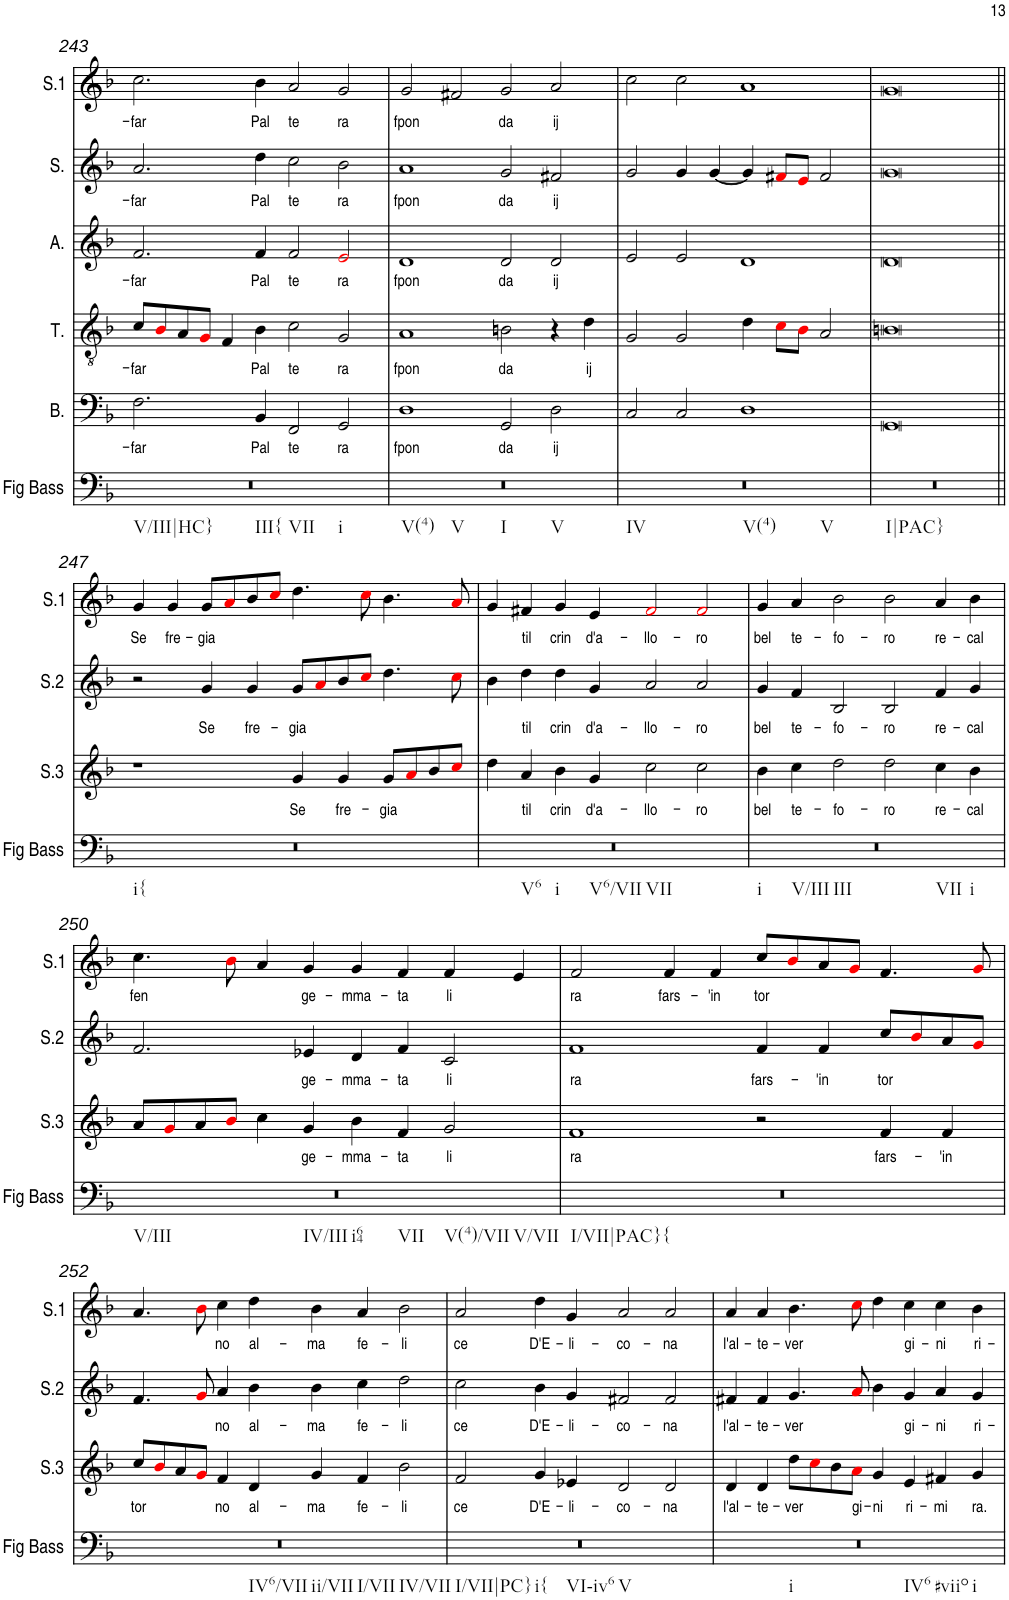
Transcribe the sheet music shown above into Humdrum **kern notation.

**kern	**text	**kern	**text	**kern	**text	**kern	**text	**kern	**text	**kern	**text	**kern	**text
*part7	*part7	*part6	*part6	*part5	*part5	*part4	*part4	*part3	*part3	*part2	*part2	*part1	*part1
*staff7	*staff7	*staff6	*staff6	*staff5	*staff5	*staff4	*staff4	*staff3	*staff3	*staff2	*staff2	*staff1	*staff1
*I"Soprano3	*	*I"Soprano2	*	*I"Bass	*	*I"Tenor	*	*I"Alto	*	*I"Soprano	*	*I"Soprano1	*
*I'S.3	*	*I'S.2	*	*I'B.	*	*I'T.	*	*I'A.	*	*I'S.	*	*I'S.1	*
!!LO:PB:g=z
*clefG2	*	*clefG2	*	*clefF4	*	*clefGv2	*	*clefG2	*	*clefG2	*	*clefG2	*
*k[b-]	*	*k[b-]	*	*k[b-]	*	*k[b-]	*	*k[b-]	*	*k[b-]	*	*k[b-]	*
*M4/2	*	*M4/2	*	*M4/2	*	*M4/2	*	*M4/2	*	*M4/2	*	*M4/2	*
=243	=243	=243	=243	=243	=243	=243	=243	=243	=243	=243	=243	=243	=243
!	!	!	!	!	!LO:LY:b	!	!LO:LY:b	!	!LO:LY:b	!	!LO:LY:b	!	!LO:LY:b
0r	.	0r	.	2.F\	-far	8c/L	-far	2.f/	-far	2.a/	-far	2.cc\	-far
.	.	.	.	.	.	8B-i/	.	.	.	.	.	.	.
.	.	.	.	.	.	8A/	.	.	.	.	.	.	.
.	.	.	.	.	.	8Gi/J	.	.	.	.	.	.	.
.	.	.	.	.	.	4F/	.	.	.	.	.	.	.
!	!	!	!	!	!LO:LY:b	!	!LO:LY:b	!	!LO:LY:b	!	!LO:LY:b	!	!LO:LY:b
.	.	.	.	4BB-/	Pal	4B-\	Pal	4f/	Pal	4dd\	Pal	4b-\	Pal
!	!	!	!	!	!LO:LY:b	!	!LO:LY:b	!	!LO:LY:b	!	!LO:LY:b	!	!LO:LY:b
.	.	.	.	2FF/	te	2c\	te	2f/	te	2cc\	te	2a/	te
!	!	!	!	!	!LO:LY:b	!	!LO:LY:b	!	!LO:LY:b	!	!LO:LY:b	!	!LO:LY:b
.	.	.	.	2GG/	ra	2G/	ra	2ei/	ra	2b-\	ra	2g/	ra
=244	=244	=244	=244	=244	=244	=244	=244	=244	=244	=244	=244	=244	=244
!	!	!	!	!	!LO:LY:b	!	!LO:LY:b	!	!LO:LY:b	!	!LO:LY:b	!	!LO:LY:b
0r	.	0r	.	1D	fpon	1A	fpon	1d	fpon	1a	fpon	2g/	fpon
.	.	.	.	.	.	.	.	.	.	.	.	2f#X/	.
!	!	!	!	!	!LO:LY:b	!	!LO:LY:b	!	!LO:LY:b	!	!LO:LY:b	!	!LO:LY:b
.	.	.	.	2GG/	da	2Bn\	da	2d/	da	2g/	da	2g/	da
!	!	!	!	!	!LO:LY:b	!	!	!	!LO:LY:b	!	!LO:LY:b	!	!LO:LY:b
.	.	.	.	2D\	ij	4r	.	2d/	ij	2f#X/	ij	2a/	ij
!	!	!	!	!	!	!	!LO:LY:b	!	!	!	!	!	!
.	.	.	.	.	.	4d\	ij	.	.	.	.	.	.
=245	=245	=245	=245	=245	=245	=245	=245	=245	=245	=245	=245	=245	=245
0r	.	0r	.	2C/	.	2G/	.	2e/	.	2g/	.	2cc\	.
.	.	.	.	2C/	.	2G/	.	2e/	.	4g/	.	2cc\	.
.	.	.	.	.	.	.	.	.	.	[4g/	.	.	.
.	.	.	.	1D	.	4d\	.	1d	.	4g/]	.	1a	.
.	.	.	.	.	.	8ci\L	.	.	.	8f#Xi/L	.	.	.
.	.	.	.	.	.	8B-i\J	.	.	.	8ei/J	.	.	.
.	.	.	.	.	.	2A/	.	.	.	2f#/	.	.	.
=246	=246	=246	=246	=246	=246	=246	=246	=246	=246	=246	=246	=246	=246
0r	.	0r	.	0GG	.	0Bn	.	0d	.	0g	.	0g	.
!!LO:LB:g=z
=247||	=247||	=247||	=247||	=247||	=247||	=247||	=247||	=247||	=247||	=247||	=247||	=247||	=247||
!	!	!	!	!	!	!	!	!	!	!	!	!	!LO:LY:b
1r	.	2r	.	0r	.	0r	.	0r	.	0r	.	4g/	Se
!	!	!	!	!	!	!	!	!	!	!	!	!	!LO:LY:b
.	.	.	.	.	.	.	.	.	.	.	.	4g/	fre-
!	!	!	!LO:LY:b	!	!	!	!	!	!	!	!	!	!LO:LY:b
.	.	4g/	Se	.	.	.	.	.	.	.	.	8g/L	-gia
.	.	.	.	.	.	.	.	.	.	.	.	8ai/	.
!	!	!	!LO:LY:b	!	!	!	!	!	!	!	!	!	!
.	.	4g/	fre-	.	.	.	.	.	.	.	.	8b-/	.
.	.	.	.	.	.	.	.	.	.	.	.	8cci/J	.
!	!LO:LY:b	!	!LO:LY:b	!	!	!	!	!	!	!	!	!	!
4g/	Se	8g/L	-gia	.	.	.	.	.	.	.	.	4.dd\	.
.	.	8ai/	.	.	.	.	.	.	.	.	.	.	.
!	!LO:LY:b	!	!	!	!	!	!	!	!	!	!	!	!
4g/	fre-	8b-/	.	.	.	.	.	.	.	.	.	.	.
.	.	8cci/J	.	.	.	.	.	.	.	.	.	8cci\	.
!	!LO:LY:b	!	!	!	!	!	!	!	!	!	!	!	!
8g/L	-gia	4.dd\	.	.	.	.	.	.	.	.	.	4.b-\	.
8ai/	.	.	.	.	.	.	.	.	.	.	.	.	.
8b-/	.	.	.	.	.	.	.	.	.	.	.	.	.
8cci/J	.	8cci\	.	.	.	.	.	.	.	.	.	8ai/	.
=248	=248	=248	=248	=248	=248	=248	=248	=248	=248	=248	=248	=248	=248
4dd\	.	4b-\	.	0r	.	0r	.	0r	.	0r	.	4g/	.
!	!LO:LY:b	!	!LO:LY:b	!	!	!	!	!	!	!	!	!	!LO:LY:b
4a/	til	4dd\	til	.	.	.	.	.	.	.	.	4f#X/	til
!	!LO:LY:b	!	!LO:LY:b	!	!	!	!	!	!	!	!	!	!LO:LY:b
4b-\	crin	4dd\	crin	.	.	.	.	.	.	.	.	4g/	crin
!	!LO:LY:b	!	!LO:LY:b	!	!	!	!	!	!	!	!	!	!LO:LY:b
4g/	d'a-	4g/	d'a-	.	.	.	.	.	.	.	.	4e/	d'a-
!	!LO:LY:b	!	!LO:LY:b	!	!	!	!	!	!	!	!	!	!LO:LY:b
2cc\	-llo-	2a/	-llo-	.	.	.	.	.	.	.	.	2f#i/	-llo-
!	!LO:LY:b	!	!LO:LY:b	!	!	!	!	!	!	!	!	!	!LO:LY:b
2cc\	-ro	2a/	-ro	.	.	.	.	.	.	.	.	2f#i/	-ro
=249	=249	=249	=249	=249	=249	=249	=249	=249	=249	=249	=249	=249	=249
!	!LO:LY:b	!	!LO:LY:b	!	!	!	!	!	!	!	!	!	!LO:LY:b
4b-\	bel	4g/	bel	0r	.	0r	.	0r	.	0r	.	4g/	bel
!	!LO:LY:b	!	!LO:LY:b	!	!	!	!	!	!	!	!	!	!LO:LY:b
4cc\	te-	4f/	te-	.	.	.	.	.	.	.	.	4a/	te-
!	!LO:LY:b	!	!LO:LY:b	!	!	!	!	!	!	!	!	!	!LO:LY:b
2dd\	-fo-	2B-/	-fo-	.	.	.	.	.	.	.	.	2b-\	-fo-
!	!LO:LY:b	!	!LO:LY:b	!	!	!	!	!	!	!	!	!	!LO:LY:b
2dd\	-ro	2B-/	-ro	.	.	.	.	.	.	.	.	2b-\	-ro
!	!LO:LY:b	!	!LO:LY:b	!	!	!	!	!	!	!	!	!	!LO:LY:b
4cc\	re-	4f/	re-	.	.	.	.	.	.	.	.	4a/	re-
!	!LO:LY:b	!	!LO:LY:b	!	!	!	!	!	!	!	!	!	!LO:LY:b
4b-\	-cal	4g/	-cal	.	.	.	.	.	.	.	.	4b-\	-cal
!!LO:LB:g=z
=250	=250	=250	=250	=250	=250	=250	=250	=250	=250	=250	=250	=250	=250
!	!	!	!	!	!	!	!	!	!	!	!	!	!LO:LY:b
8a/L	.	2.f/	.	0r	.	0r	.	0r	.	0r	.	4.cc\	fen
8gi/	.	.	.	.	.	.	.	.	.	.	.	.	.
8a/	.	.	.	.	.	.	.	.	.	.	.	.	.
8b-i/J	.	.	.	.	.	.	.	.	.	.	.	8b-i\	.
4cc\	.	.	.	.	.	.	.	.	.	.	.	4a/	.
!	!LO:LY:b	!	!LO:LY:b	!	!	!	!	!	!	!	!	!	!LO:LY:b
4g/	ge-	4e-X/	ge-	.	.	.	.	.	.	.	.	4g/	ge-
!	!LO:LY:b	!	!LO:LY:b	!	!	!	!	!	!	!	!	!	!LO:LY:b
4b-\	-mma-	4d/	-mma-	.	.	.	.	.	.	.	.	4g/	-mma-
!	!LO:LY:b	!	!LO:LY:b	!	!	!	!	!	!	!	!	!	!LO:LY:b
4f/	-ta	4f/	-ta	.	.	.	.	.	.	.	.	4f/	-ta
!	!LO:LY:b	!	!LO:LY:b	!	!	!	!	!	!	!	!	!	!LO:LY:b
2g/	li	2c/	li	.	.	.	.	.	.	.	.	4f/	li
.	.	.	.	.	.	.	.	.	.	.	.	4e/	.
=251	=251	=251	=251	=251	=251	=251	=251	=251	=251	=251	=251	=251	=251
!	!LO:LY:b	!	!LO:LY:b	!	!	!	!	!	!	!	!	!	!LO:LY:b
1f	ra	1f	ra	0r	.	0r	.	0r	.	0r	.	2f/	ra
!	!	!	!	!	!	!	!	!	!	!	!	!	!LO:LY:b
.	.	.	.	.	.	.	.	.	.	.	.	4f/	fars-
!	!	!	!	!	!	!	!	!	!	!	!	!	!LO:LY:b
.	.	.	.	.	.	.	.	.	.	.	.	4f/	-'in
!	!	!	!LO:LY:b	!	!	!	!	!	!	!	!	!	!LO:LY:b
2r	.	4f/	fars-	.	.	.	.	.	.	.	.	8cc/L	tor
.	.	.	.	.	.	.	.	.	.	.	.	8b-i/	.
!	!	!	!LO:LY:b	!	!	!	!	!	!	!	!	!	!
.	.	4f/	-'in	.	.	.	.	.	.	.	.	8a/	.
.	.	.	.	.	.	.	.	.	.	.	.	8gi/J	.
!	!LO:LY:b	!	!LO:LY:b	!	!	!	!	!	!	!	!	!	!
4f/	fars-	8cc/L	tor	.	.	.	.	.	.	.	.	4.f/	.
.	.	8b-i/	.	.	.	.	.	.	.	.	.	.	.
!	!LO:LY:b	!	!	!	!	!	!	!	!	!	!	!	!
4f/	-'in	8a/	.	.	.	.	.	.	.	.	.	.	.
.	.	8gi/J	.	.	.	.	.	.	.	.	.	8gi/	.
!!LO:LB:g=z
=252	=252	=252	=252	=252	=252	=252	=252	=252	=252	=252	=252	=252	=252
!	!LO:LY:b	!	!	!	!	!	!	!	!	!	!	!	!
8cc/L	tor	4.f/	.	0r	.	0r	.	0r	.	0r	.	4.a/	.
8b-i/	.	.	.	.	.	.	.	.	.	.	.	.	.
8a/	.	.	.	.	.	.	.	.	.	.	.	.	.
8gi/J	.	8gi/	.	.	.	.	.	.	.	.	.	8b-i\	.
!	!LO:LY:b	!	!LO:LY:b	!	!	!	!	!	!	!	!	!	!LO:LY:b
4f/	no	4a/	no	.	.	.	.	.	.	.	.	4cc\	no
!	!LO:LY:b	!	!LO:LY:b	!	!	!	!	!	!	!	!	!	!LO:LY:b
4d/	al-	4b-\	al-	.	.	.	.	.	.	.	.	4dd\	al-
!	!LO:LY:b	!	!LO:LY:b	!	!	!	!	!	!	!	!	!	!LO:LY:b
4g/	-ma	4b-\	-ma	.	.	.	.	.	.	.	.	4b-\	-ma
!	!LO:LY:b	!	!LO:LY:b	!	!	!	!	!	!	!	!	!	!LO:LY:b
4f/	fe-	4cc\	fe-	.	.	.	.	.	.	.	.	4a/	fe-
!	!LO:LY:b	!	!LO:LY:b	!	!	!	!	!	!	!	!	!	!LO:LY:b
2b-\	-li	2dd\	-li	.	.	.	.	.	.	.	.	2b-\	-li
=253	=253	=253	=253	=253	=253	=253	=253	=253	=253	=253	=253	=253	=253
!	!LO:LY:b	!	!LO:LY:b	!	!	!	!	!	!	!	!	!	!LO:LY:b
2f/	ce	2cc\	ce	0r	.	0r	.	0r	.	0r	.	2a/	ce
!	!LO:LY:b	!	!LO:LY:b	!	!	!	!	!	!	!	!	!	!LO:LY:b
4g/	D'E-	4b-\	D'E-	.	.	.	.	.	.	.	.	4dd\	D'E-
!	!LO:LY:b	!	!LO:LY:b	!	!	!	!	!	!	!	!	!	!LO:LY:b
4e-X/	-li-	4g/	-li-	.	.	.	.	.	.	.	.	4g/	-li-
!	!LO:LY:b	!	!LO:LY:b	!	!	!	!	!	!	!	!	!	!LO:LY:b
2d/	-co-	2f#X/	-co-	.	.	.	.	.	.	.	.	2a/	-co-
!	!LO:LY:b	!	!LO:LY:b	!	!	!	!	!	!	!	!	!	!LO:LY:b
2d/	-na	2f#/	-na	.	.	.	.	.	.	.	.	2a/	-na
=254	=254	=254	=254	=254	=254	=254	=254	=254	=254	=254	=254	=254	=254
!	!LO:LY:b	!	!LO:LY:b	!	!	!	!	!	!	!	!	!	!LO:LY:b
4d/	l'al-	4f#X/	l'al-	0r	.	0r	.	0r	.	0r	.	4a/	l'al-
!	!LO:LY:b	!	!LO:LY:b	!	!	!	!	!	!	!	!	!	!LO:LY:b
4d/	-te-	4f#/	-te-	.	.	.	.	.	.	.	.	4a/	-te-
!	!LO:LY:b	!	!LO:LY:b	!	!	!	!	!	!	!	!	!	!LO:LY:b
8dd\L	-ver	4.g/	-ver	.	.	.	.	.	.	.	.	4.b-\	-ver
8cci\	.	.	.	.	.	.	.	.	.	.	.	.	.
8b-\	.	.	.	.	.	.	.	.	.	.	.	.	.
!	!LO:LY:b	!	!	!	!	!	!	!	!	!	!	!	!
8ai\J	gi-	8ai/	.	.	.	.	.	.	.	.	.	8cci\	.
!	!LO:LY:b	!	!	!	!	!	!	!	!	!	!	!	!
4g/	-ni	4b-\	.	.	.	.	.	.	.	.	.	4dd\	.
!	!LO:LY:b	!	!LO:LY:b	!	!	!	!	!	!	!	!	!	!LO:LY:b
4e/	ri-	4g/	gi-	.	.	.	.	.	.	.	.	4cc\	gi-
!	!LO:LY:b	!	!LO:LY:b	!	!	!	!	!	!	!	!	!	!LO:LY:b
4f#X/	-mi	4a/	-ni	.	.	.	.	.	.	.	.	4cc\	-ni
!	!LO:LY:b	!	!LO:LY:b	!	!	!	!	!	!	!	!	!	!LO:LY:b
4g/	ra.	4g/	ri-	.	.	.	.	.	.	.	.	4b-\	ri-
=	=	=	=	=	=	=	=	=	=	=	=	=	=
*-	*-	*-	*-	*-	*-	*-	*-	*-	*-	*-	*-	*-	*-
